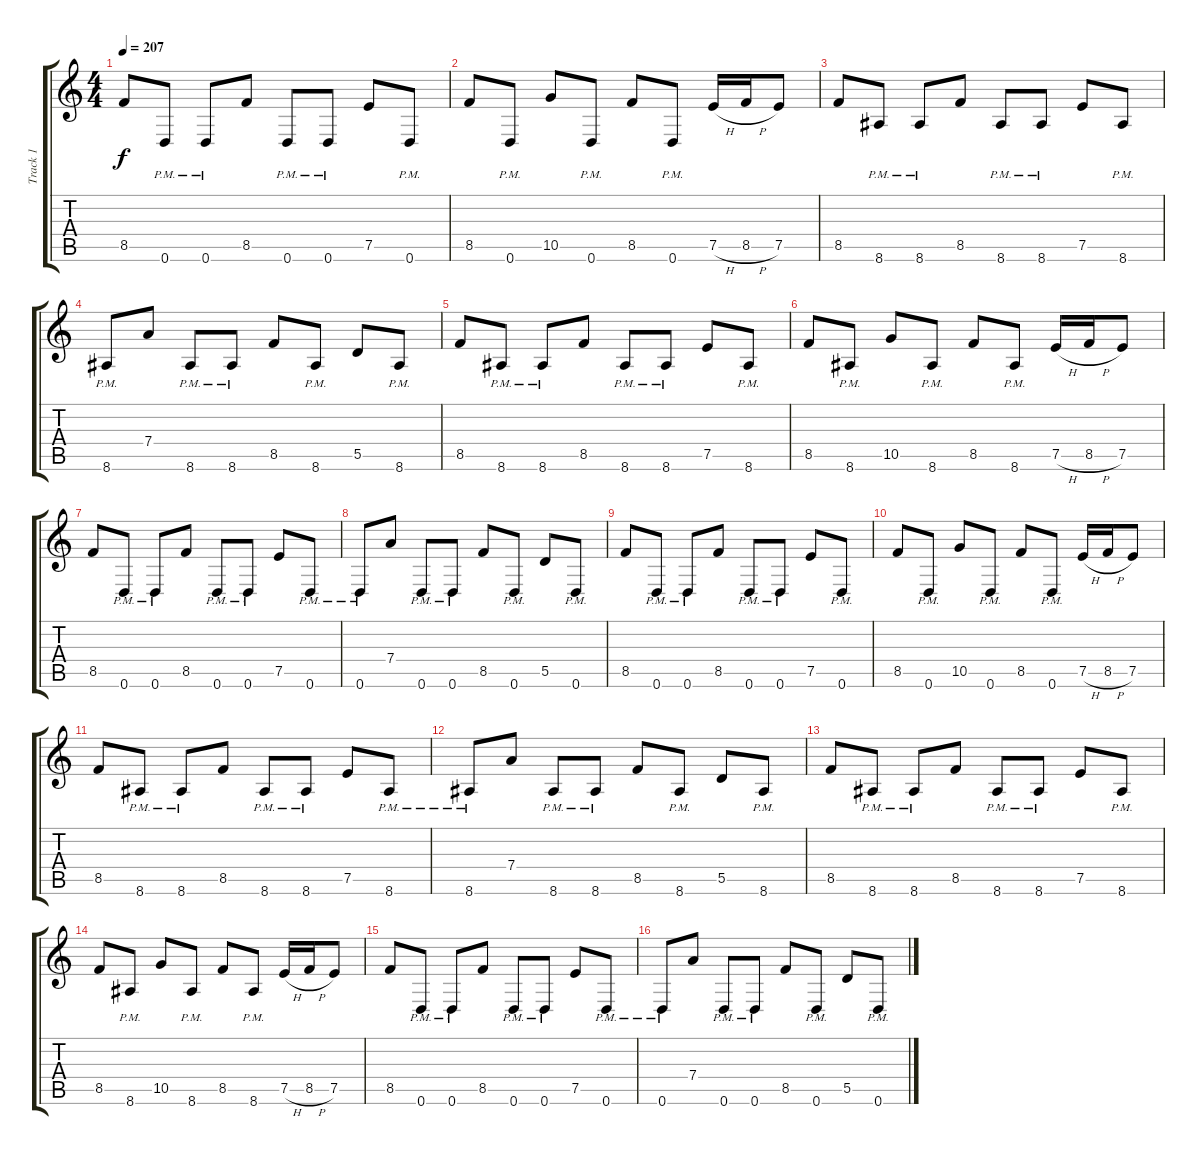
\track ("Track 1" "Track 1") {instrument distortionguitar}
\staff {score tabs}
\tuning (E4 B3 G3 D3 A2 D2) {hide}
\ts (4 4)
\tempo 207
\clef g2
\ks c
8.5.8{dy f} 0.6{pm}.8 0.6{pm}.8 8.5.8 0.6{pm}.8 0.6{pm}.8 7.5.8 0.6{pm}.8 |
8.5.8 0.6{pm}.8 10.5.8 0.6{pm}.8 8.5.8 0.6{pm}.8 7.5{h}.16 8.5{h}.16 7.5.8 |
8.5.8 8.6{pm}.8 8.6{pm}.8 8.5.8 8.6{pm}.8 8.6{pm}.8 7.5.8 8.6{pm}.8 |
8.6{pm}.8 7.4.8 8.6{pm}.8 8.6{pm}.8 8.5.8 8.6{pm}.8 5.5.8 8.6{pm}.8 |
8.5.8 8.6{pm}.8 8.6{pm}.8 8.5.8 8.6{pm}.8 8.6{pm}.8 7.5.8 8.6{pm}.8 |
8.5.8 8.6{pm}.8 10.5.8 8.6{pm}.8 8.5.8 8.6{pm}.8 7.5{h}.16 8.5{h}.16 7.5.8 |
8.5.8 0.6{pm}.8 0.6{pm}.8 8.5.8 0.6{pm}.8 0.6{pm}.8 7.5.8 0.6{pm}.8 |
0.6{pm}.8 7.4.8 0.6{pm}.8 0.6{pm}.8 8.5.8 0.6{pm}.8 5.5.8 0.6{pm}.8 |
8.5.8 0.6{pm}.8 0.6{pm}.8 8.5.8 0.6{pm}.8 0.6{pm}.8 7.5.8 0.6{pm}.8 |
8.5.8 0.6{pm}.8 10.5.8 0.6{pm}.8 8.5.8 0.6{pm}.8 7.5{h}.16 8.5{h}.16 7.5.8 |
8.5.8 8.6{pm}.8 8.6{pm}.8 8.5.8 8.6{pm}.8 8.6{pm}.8 7.5.8 8.6{pm}.8 |
8.6{pm}.8 7.4.8 8.6{pm}.8 8.6{pm}.8 8.5.8 8.6{pm}.8 5.5.8 8.6{pm}.8 |
8.5.8 8.6{pm}.8 8.6{pm}.8 8.5.8 8.6{pm}.8 8.6{pm}.8 7.5.8 8.6{pm}.8 |
8.5.8 8.6{pm}.8 10.5.8 8.6{pm}.8 8.5.8 8.6{pm}.8 7.5{h}.16 8.5{h}.16 7.5.8 |
8.5.8 0.6{pm}.8 0.6{pm}.8 8.5.8 0.6{pm}.8 0.6{pm}.8 7.5.8 0.6{pm}.8 |
0.6{pm}.8 7.4.8 0.6{pm}.8 0.6{pm}.8 8.5.8 0.6{pm}.8 5.5.8 0.6{pm}.8
